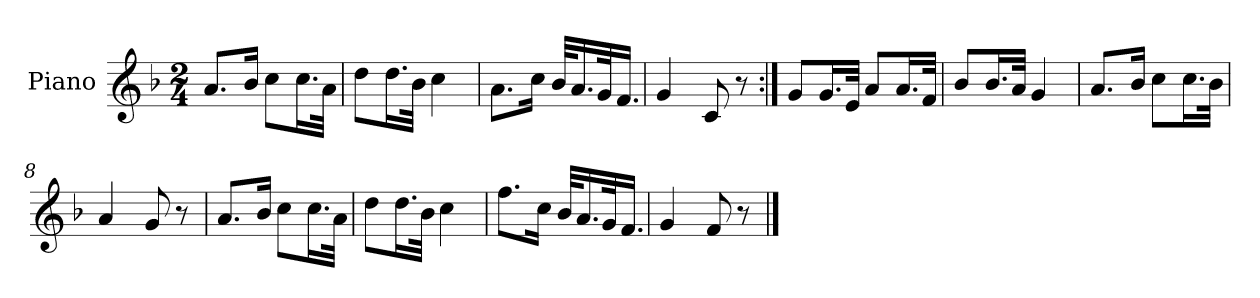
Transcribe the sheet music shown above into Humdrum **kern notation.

**kern
*part1
*staff1
*I"Piano
*I'Pno.
*clefG2
*k[b-]
*M2/4
=1
8.a/L
16b-/Jk
8cc\L
16.cc\L
32a\JJk
=2
8dd\L
16.dd\L
32b-\JJk
4cc\
=3
8.a\L
16cc\Jk
32b-/KLL
16.a/
32g/K
16.f/JJ
=4
4g/
8c/
8r
=5:|!
8g/L
16.g/L
32e/JJk
8a/L
16.a/L
32f/JJk
=6
8b-/L
16.b-/L
32a/JJk
4g/
=7
8.a/L
16b-/Jk
8cc\L
16.cc\L
32b-\JJk
=8
4a/
8g/
8r
=9
8.a/L
16b-/Jk
8cc\L
16.cc\L
32a\JJk
=10
8dd\L
16.dd\L
32b-\JJk
4cc\
=11
8.ff\L
16cc\Jk
32b-/KLL
16.a/
32g/K
16.f/JJ
=12
4g/
8f/
8r
==
*-
